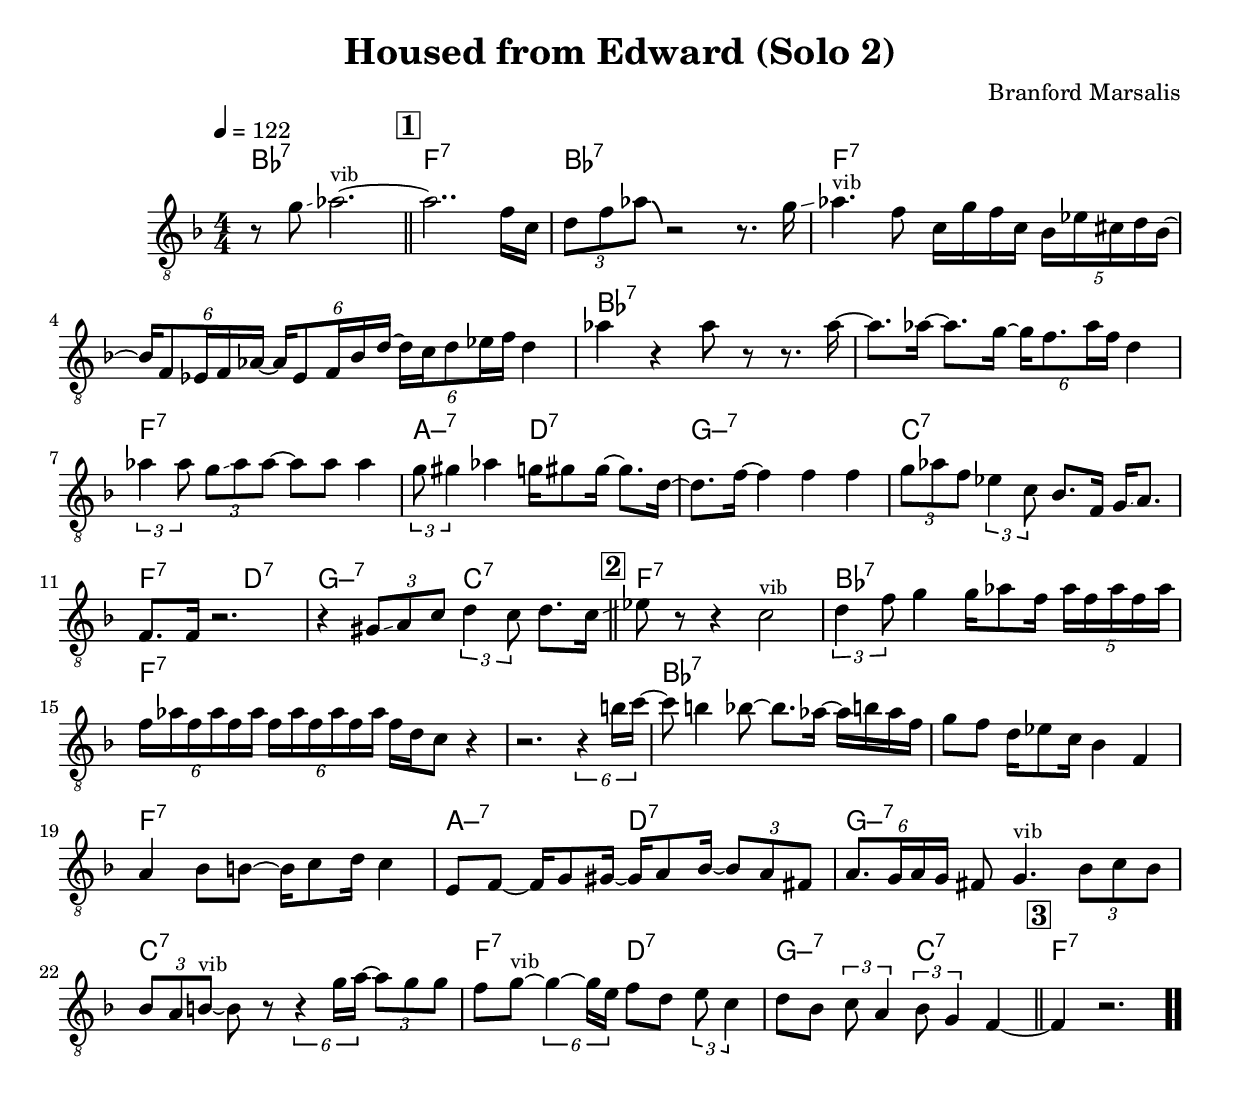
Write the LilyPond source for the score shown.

\version "2.13.2"

#(ly:set-option 'point-and-click #f)

\header {
  title = "Housed from Edward (Solo 2)"
  composer = "Branford Marsalis"
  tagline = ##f
}
global =
{
    \override Staff.TimeSignature #'style = #'()
    \time 4/4
    \clef "treble_8"
    \key f \major
    \override Rest #'direction = #'0
    \override MultiMeasureRest #'staff-position = #0
}
\score
{
<<
    \transpose c' c'

    \new ChordNames { \chords {
      \set majorSevenSymbol = \markup { "maj7" }
      \set minorChordModifier = \markup { \char ##x2013 }
      | bes1:7 
      | f1:7 | bes1:7 | f1:7 | s1 | bes1:7 | s1 | f1:7 | a2:min7 d2:7 
      | g1:min7 | c1:7 | f2:7 d2:7 | g2:min7 c2:7 | f1:7 | bes1:7 | f1:7 | s1 
      | bes1:7 | s1 | f1:7 | a2:min7 d2:7 | g1:min7 | c1:7 | f2:7 d2:7 | g2:min7 c2:7 
      | f1:7|
      }
      }

    \new Staff
    <<
    \transpose c' c'

    {
      \global
  		%\override Score.MetronomeMark #'transparent = ##t
  		%\override Score.MetronomeMark #'stencil = ##f
  		
  		\override HorizontalBracket #'direction = #UP
  		\override HorizontalBracket #'bracket-flare = #'(0 . 0)
  		
  		\override TextSpanner #'dash-fraction = #1.0
  		\override TextSpanner #'bound-details #'left #'text = \markup{ \concat{\draw-line #'(0 . -1.0) \draw-line #'(1.0 . 0) }}
  		\override TextSpanner #'bound-details #'right #'text = \markup{ \concat{ \draw-line #'(1.0 . 0) \draw-line #'(0 . -1.0) }}
          \set Score.markFormatter = #format-mark-box-numbers


      \tempo 4 = 122
      \set Score.currentBarNumber = #0
     
      | r8 g'8\glissando  aes'2.~^\markup{\left-align \small vib} 
      \bar "||" \mark \default aes'2.. f'16 c'16 
      | \tuplet 3/2 {d'8 f'8 aes'8\bendAfter #-4 } r2 r8. g'16\glissando  
      | aes'4.^\markup{\left-align \small vib} f'8 c'16 g'16 f'16 c'16 \tuplet 5/4 {bes16 es'16 cis'16 d'16 bes16~} 
      | \tuplet 6/4 {bes16 f8 es16 f16 aes16~} \tuplet 6/4 {aes16 es8 f16 bes16 d'16~} \tuplet 6/4 {d'16 c'16 d'8 es'16 f'16} d'4 
      | aes'4 r4 aes'8 r8 r8. aes'16~ 
      | aes'8. aes'16~ aes'8. g'16~ \tuplet 6/4 {g'16 f'8. aes'16 f'16} d'4 
      | \tuplet 3/2 {aes'4 aes'8} \tuplet 3/2 {g'8\glissando  aes'8 aes'8~} aes'8 aes'8 aes'4 
      | \tuplet 3/2 {g'8\glissando  gis'4} aes'4 g'16\glissando  gis'8 gis'16~ gis'8. d'16~ 
      | d'8. f'16~ f'4 f'4 f'4 
      | \tuplet 3/2 {g'8\glissando  aes'8 f'8} \tuplet 3/2 {es'4 c'8} bes8. f16 g16\glissando  a8. 
      | f8. f16 r2. 
      | r4 \tuplet 3/2 {gis8\glissando  a8 c'8} \tuplet 3/2 {d'4 c'8} d'8. c'16\glissando  
      \bar "||" \mark \default es'8 r8 r4 c'2^\markup{\left-align \small vib} 
      | \tuplet 3/2 {d'4 f'8} g'4 g'16\glissando  aes'8 f'16 \tuplet 5/4 {aes'16 f'16 aes'16 f'16 aes'16} 
      | \tuplet 6/4 {f'16 aes'16 f'16 aes'16 f'16 aes'16} \tuplet 6/4 {f'16 aes'16 f'16 aes'16 f'16 aes'16} f'16 d'16 c'8 r4 
      | r2. \tuplet 6/4 {r4 b'16\glissando  c''16~} 
      | c''8 b'4 bes'8~ bes'8. aes'16~ aes'16 b'16 aes'16 f'16 
      | g'8 f'8 d'16\glissando  es'8 c'16 bes4 f4 
      | a4 bes8 b8~ b16 c'8 d'16 c'4 
      | e8 f8~ f16 g8 gis16~ gis16 a8 bes16~ \tuplet 3/2 {bes8 a8 fis8} 
      | \tuplet 6/4 {a8. g16 a16 g16} fis8 g4.^\markup{\left-align \small vib} \tuplet 3/2 {bes8 c'8 bes8} 
      | \tuplet 3/2 {bes8 a8 b8~^\markup{\left-align \small vib}} b8 r8 \tuplet 6/4 {r4 g'16\glissando  a'16~} \tuplet 3/2 {a'8 g'8 g'8} 
      | f'8 g'8~^\markup{\left-align \small vib} \tuplet 6/4 {g'4~ g'16 e'16} f'8 d'8 \tuplet 3/2 {e'8 c'4} 
      | d'8 bes8 \tuplet 3/2 {c'8 a4} \tuplet 3/2 {bes8 g4} f4~ 
      \bar "||" \mark \default f4 r2.\bar  ".."
    }
    >>
>>    
}
